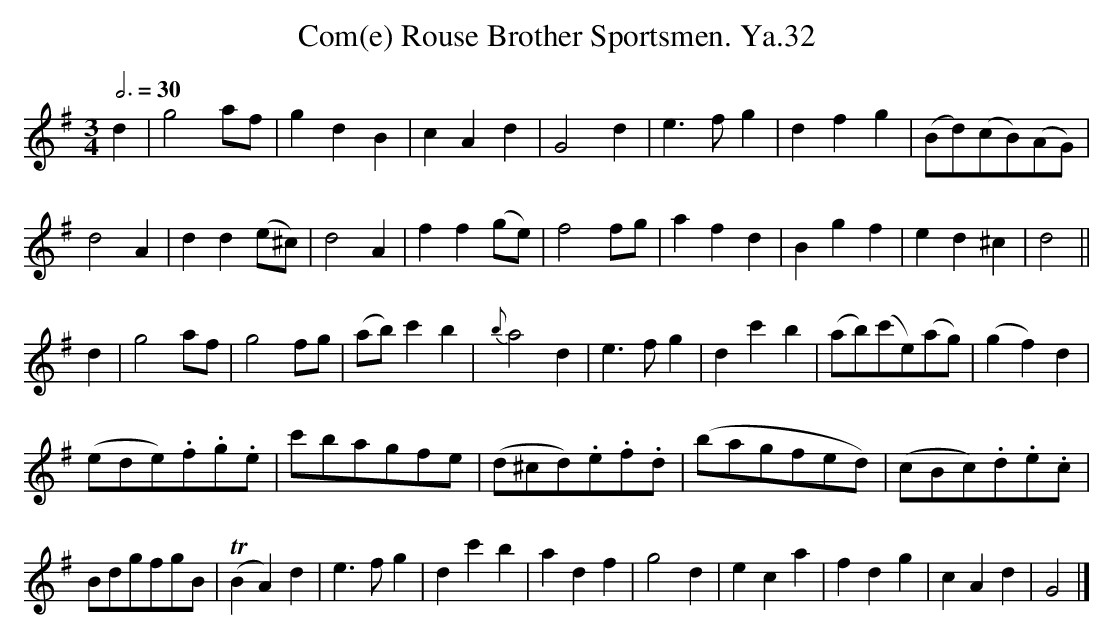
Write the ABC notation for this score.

X:1
T:Com(e) Rouse Brother Sportsmen. Ya.32
L:1/8
M:3/4
Q:3/4=30
K:G
d2|g4af | g2d2B2|c2A2d2 | G4d2 | e3fg2 | d2f2g2 | (Bd)(cB)(AG) |
d4A2|d2d2(e^c)|d4A2|f2f2(ge) | f4fg|a2f2d2 | B2g2f2 | e2d2^c2 | d4||
d2|g4af|g4fg|(ab) c'2b2|{b}a4d2|e3fg2|d2c'2b2|(ab)(c'e)(ag)|(g2f2)d2|
(ede).f.g.e|c'bagfe | (d^cd).e.f.d|(bagfed) | (cBc).d.e.c |
BdgfgB | !trill!(B2A2)d2 | e3fg2 | d2c'2b2 | a2d2f2 | g4d2 | e2c2a2|f2d2g2|c2A2d2|G4|]
